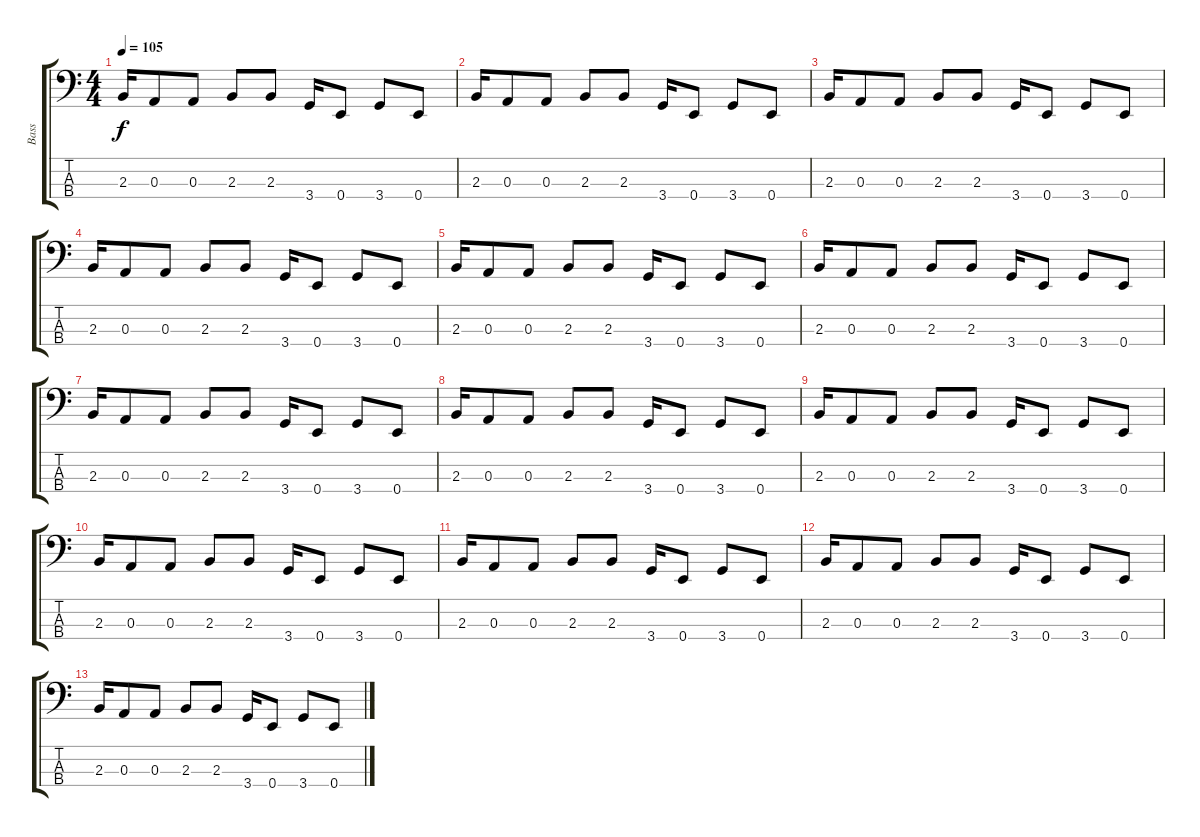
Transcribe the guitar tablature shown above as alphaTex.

\track ("Bass" "Bass") {instrument electricbasspick}
\staff {score tabs}
\tuning (G2 D2 A1 E1) {hide}
\ts (4 4)
\tempo 105
\clef f4
\ks c
2.3.16{dy f} 0.3.8 0.3.8 2.3.8 2.3.8 3.4.16 0.4.8 3.4.8 0.4.8 |
2.3.16 0.3.8 0.3.8 2.3.8 2.3.8 3.4.16 0.4.8 3.4.8 0.4.8 |
2.3.16 0.3.8 0.3.8 2.3.8 2.3.8 3.4.16 0.4.8 3.4.8 0.4.8 |
2.3.16 0.3.8 0.3.8 2.3.8 2.3.8 3.4.16 0.4.8 3.4.8 0.4.8 |
2.3.16 0.3.8 0.3.8 2.3.8 2.3.8 3.4.16 0.4.8 3.4.8 0.4.8 |
2.3.16{volume 0} 0.3.8 0.3.8 2.3.8 2.3.8 3.4.16 0.4.8 3.4.8 0.4.8 |
2.3.16 0.3.8 0.3.8 2.3.8 2.3.8 3.4.16 0.4.8 3.4.8 0.4.8 |
2.3.16 0.3.8 0.3.8 2.3.8 2.3.8 3.4.16 0.4.8 3.4.8 0.4.8 |
2.3.16 0.3.8 0.3.8 2.3.8 2.3.8 3.4.16 0.4.8 3.4.8 0.4.8 |
2.3.16 0.3.8 0.3.8 2.3.8 2.3.8 3.4.16 0.4.8 3.4.8 0.4.8 |
2.3.16 0.3.8 0.3.8 2.3.8 2.3.8 3.4.16 0.4.8 3.4.8 0.4.8 |
2.3.16 0.3.8 0.3.8 2.3.8 2.3.8 3.4.16 0.4.8 3.4.8 0.4.8 |
2.3.16 0.3.8 0.3.8 2.3.8 2.3.8 3.4.16 0.4.8 3.4.8 0.4.8
